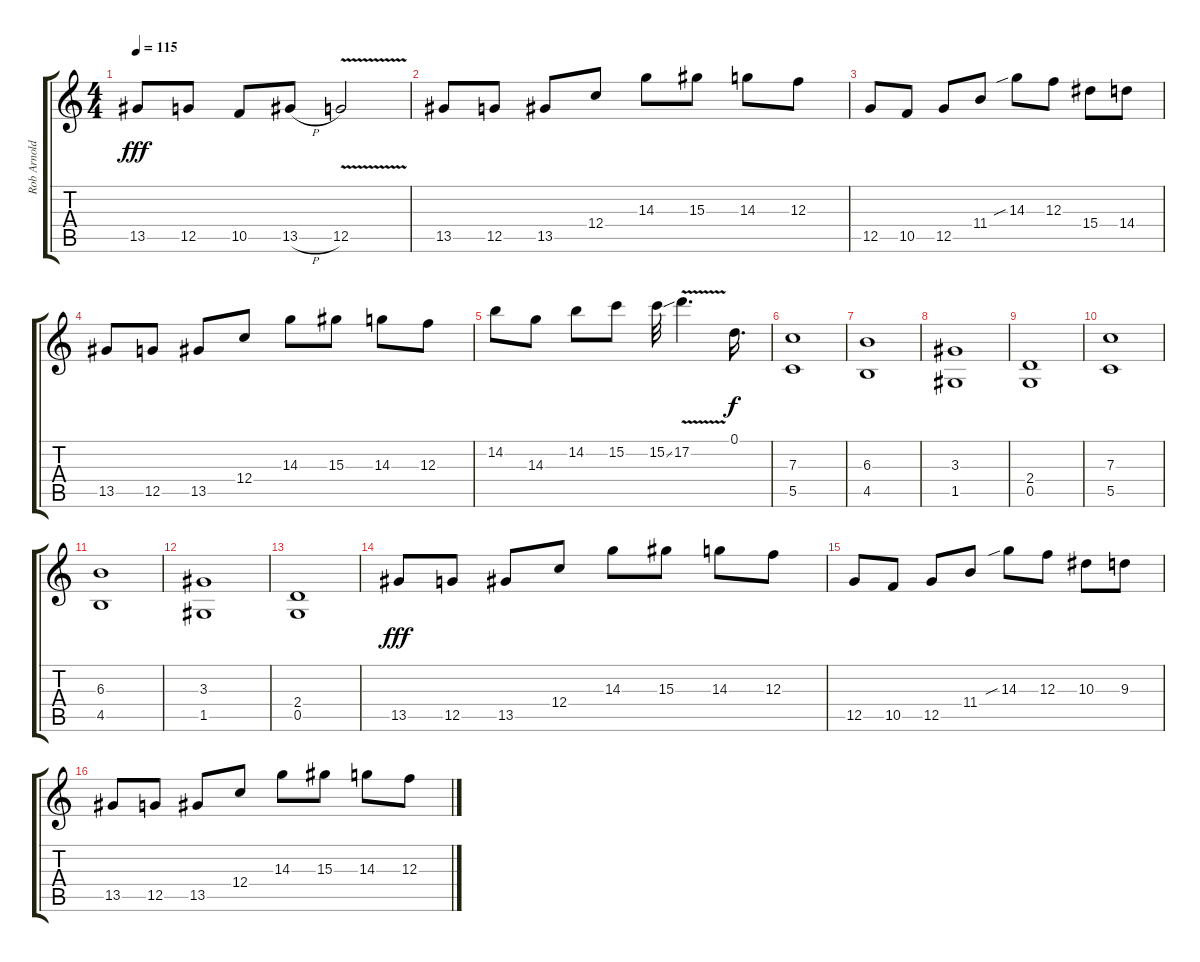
\track ("Rob Arnold" "Rob Arnold") {instrument distortionguitar}
\staff {score tabs}
\tuning (D4 A3 F3 C3 G2 C2) {hide}
\ts (4 4)
\tempo 115
\clef g2
\ks c
13.5.8{dy fff} 12.5.8 10.5.8 13.5{h}.8 12.5{v}.2 |
13.5.8 12.5.8 13.5.8 12.4.8 14.3.8 15.3.8 14.3.8 12.3.8 |
12.5.8 10.5.8 12.5.8 11.4.8 14.3{sib}.8 12.3.8 15.4.8 14.4.8 |
13.5.8 12.5.8 13.5.8 12.4.8 14.3.8 15.3.8 14.3.8 12.3.8 |
14.2.8 14.3.8 14.2.8 15.2.8 15.2{ss}.32 17.2{v}.4{d} 0.1.16{d dy f} |
(7.3 5.5).1 |
(6.3 4.5).1 |
(3.3 1.5).1 |
(2.4 0.5).1 |
(7.3 5.5).1 |
(6.3 4.5).1 |
(3.3 1.5).1 |
(2.4 0.5).1 |
13.5.8{dy fff} 12.5.8 13.5.8 12.4.8 14.3.8 15.3.8 14.3.8 12.3.8 |
12.5.8 10.5.8 12.5.8 11.4.8 14.3{sib}.8 12.3.8 10.3.8 9.3.8 |
13.5.8 12.5.8 13.5.8 12.4.8 14.3.8 15.3.8 14.3.8 12.3.8
